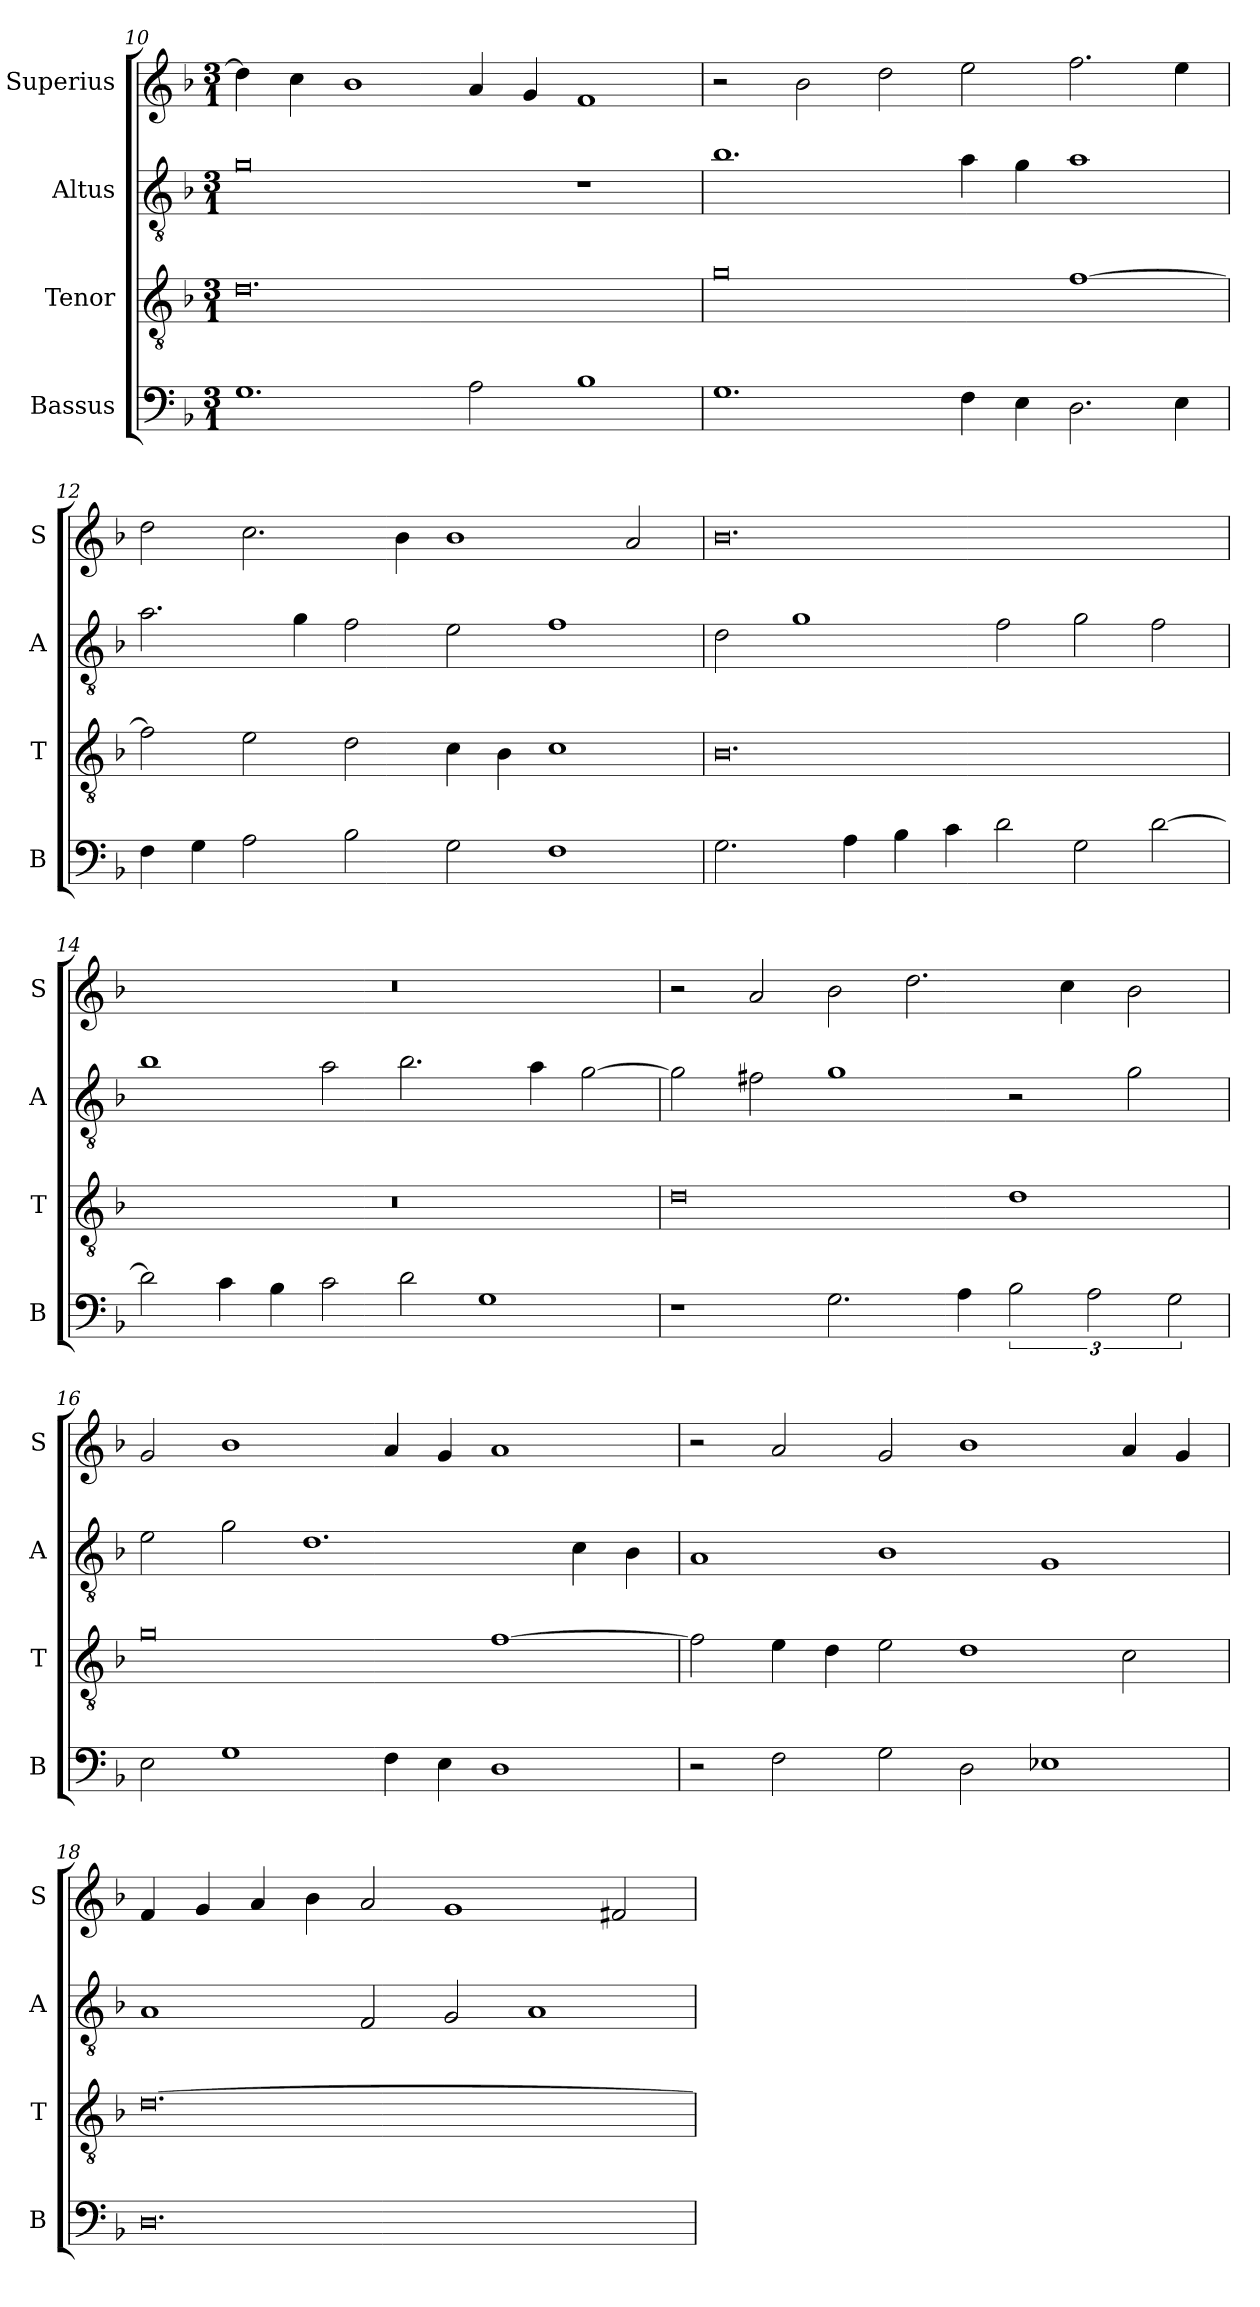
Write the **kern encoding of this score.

**kern	**kern	**kern	**kern
*part4	*part3	*part2	*part1
*staff4	*staff3	*staff2	*staff1
*I"Bassus	*I"Tenor	*I"Altus	*I"Superius
*I'B	*I'T	*I'A	*I'S
*clefF4	*clefGv2	*clefGv2	*clefG2
*k[b-]	*k[b-]	*k[b-]	*k[b-]
*F:	*F:	*F:	*F:
*M3/1	*M3/1	*M3/1	*M3/1
=10	=10	=10	=10
1.G	0.d	0g	4dd]
.	.	.	4cc
.	.	.	1b-
2A	.	.	4a
.	.	.	4g
1B-	.	1r	1f
=11	=11	=11	=11
1.G	0g	1.b-	2r
.	.	.	2b-
.	.	.	2dd
4F	.	4a	2ee
4E	.	4g	.
2.D	[1f	1a	2.ff
4E	.	.	4ee
=12	=12	=12	=12
4F	2f]	2.a	2dd
4G	.	.	.
2A	2e	.	2.cc
.	.	4g	.
2B-	2d	2f	.
.	.	.	4b-
2G	4c	2e	1b-
.	4B-	.	.
1F	1c	1f	.
.	.	.	2a
=13	=13	=13	=13
2.G	0.B-	2d	0.b-
.	.	1g	.
4A	.	.	.
4B-	.	.	.
4c	.	.	.
2d	.	2f	.
2G	.	2g	.
[2d	.	2f	.
=14	=14	=14	=14
2d]	0.r	1b-	0.r
4c	.	.	.
4B-	.	.	.
2c	.	2a	.
2d	.	2.b-	.
1G	.	.	.
.	.	4a	.
.	.	[2g	.
=15	=15	=15	=15
1r	0d	2g]	2r
.	.	2f#X	2a
2.G	.	1g	2b-
.	.	.	2.dd
4A	.	.	.
3B-	1d	2r	.
.	.	.	4cc
3A	.	.	.
.	.	2g	2b-
3G	.	.	.
=16	=16	=16	=16
2E	0g	2e	2g
1G	.	2g	1b-
.	.	1.d	.
4F	.	.	4a
4E	.	.	4g
1D	[1f	.	1a
.	.	4c	.
.	.	4B-	.
=17	=17	=17	=17
2r	2f]	1A	2r
2F	4e	.	2a
.	4d	.	.
2G	2e	1B-	2g
2D	1d	.	1b-
1E-X	.	1G	.
.	2c	.	4a
.	.	.	4g
=18	=18	=18	=18
0.D	[0.d	1A	4f
.	.	.	4g
.	.	.	4a
.	.	.	4b-
.	.	2F	2a
.	.	2G	1g
.	.	1A	.
.	.	.	2f#X
=	=	=	=
*-	*-	*-	*-
